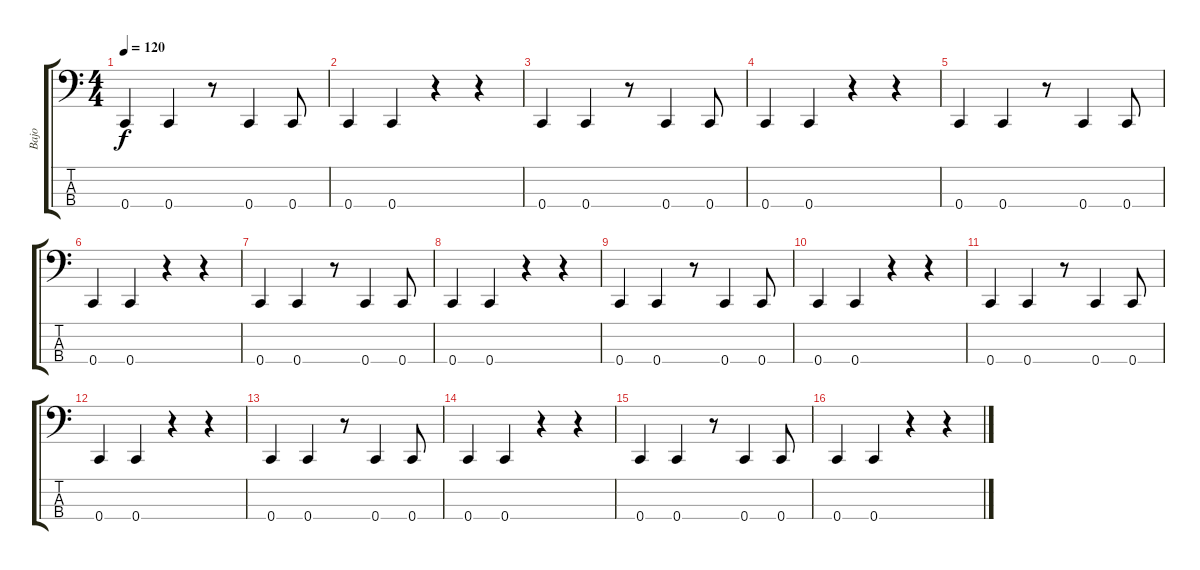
\track ("Bajo" "Bajo") {instrument electricbassfinger}
\staff {score tabs}
\tuning (Eb2 Bb1 F1 C1) {hide}
\ts (4 4)
\tempo 120
\clef f4
\ks c
0.4.4{dy f} 0.4.4 r.8 0.4.4 0.4.8 |
0.4.4 0.4.4 r.4 r.4 |
0.4.4 0.4.4 r.8 0.4.4 0.4.8 |
0.4.4 0.4.4 r.4 r.4 |
0.4.4 0.4.4 r.8 0.4.4 0.4.8 |
0.4.4 0.4.4 r.4 r.4 |
0.4.4 0.4.4 r.8 0.4.4 0.4.8 |
0.4.4 0.4.4 r.4 r.4 |
0.4.4 0.4.4 r.8 0.4.4 0.4.8 |
0.4.4 0.4.4 r.4 r.4 |
0.4.4 0.4.4 r.8 0.4.4 0.4.8 |
0.4.4 0.4.4 r.4 r.4 |
0.4.4 0.4.4 r.8 0.4.4 0.4.8 |
0.4.4 0.4.4 r.4 r.4 |
0.4.4 0.4.4 r.8 0.4.4 0.4.8 |
0.4.4 0.4.4 r.4 r.4
